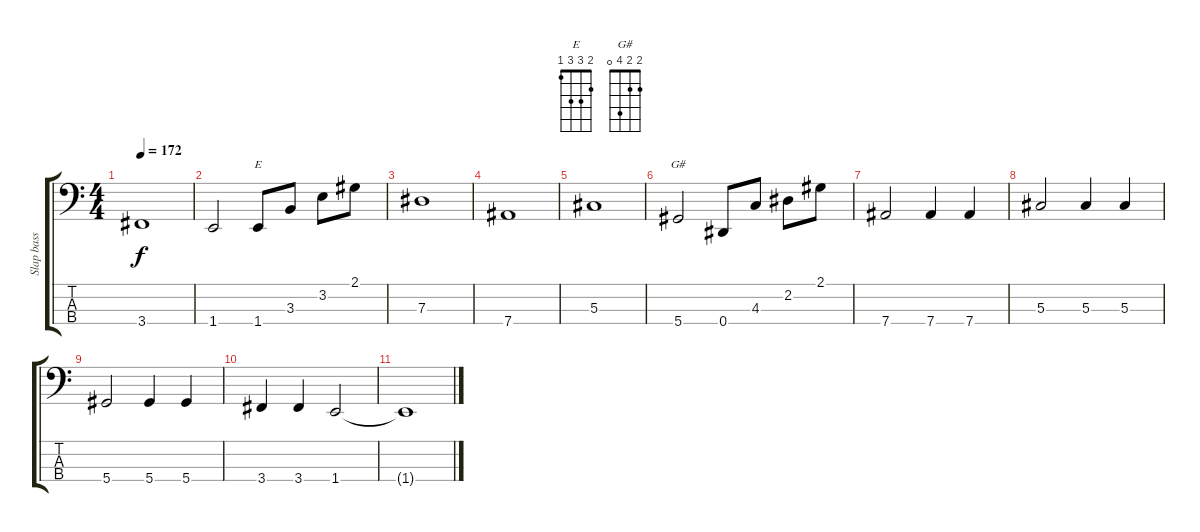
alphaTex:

\track ("Slap bass (Hed)" "Slap bass ") {instrument slapbass1}
\staff {score tabs}
\tuning (Gb2 Db2 Ab1 Eb1) {hide}
\chord ("E" 2 3 3 1)
\chord ("G#" 2 2 4 0)
\ts (4 4)
\tempo 172
\clef f4
\ks c
3.4.1{dy f} |
1.4.2 1.4.8{ch "E"} 3.3.8 3.2.8 2.1.8 |
7.3.1 |
7.4.1 |
5.3.1 |
5.4.2{ch "G#"} 0.4.8 4.3.8 2.2.8 2.1.8 |
7.4.2 7.4.4 7.4.4 |
5.3.2 5.3.4 5.3.4 |
5.4.2 5.4.4 5.4.4 |
3.4.4 3.4.4 1.4.2 |
1.4{t}.1
